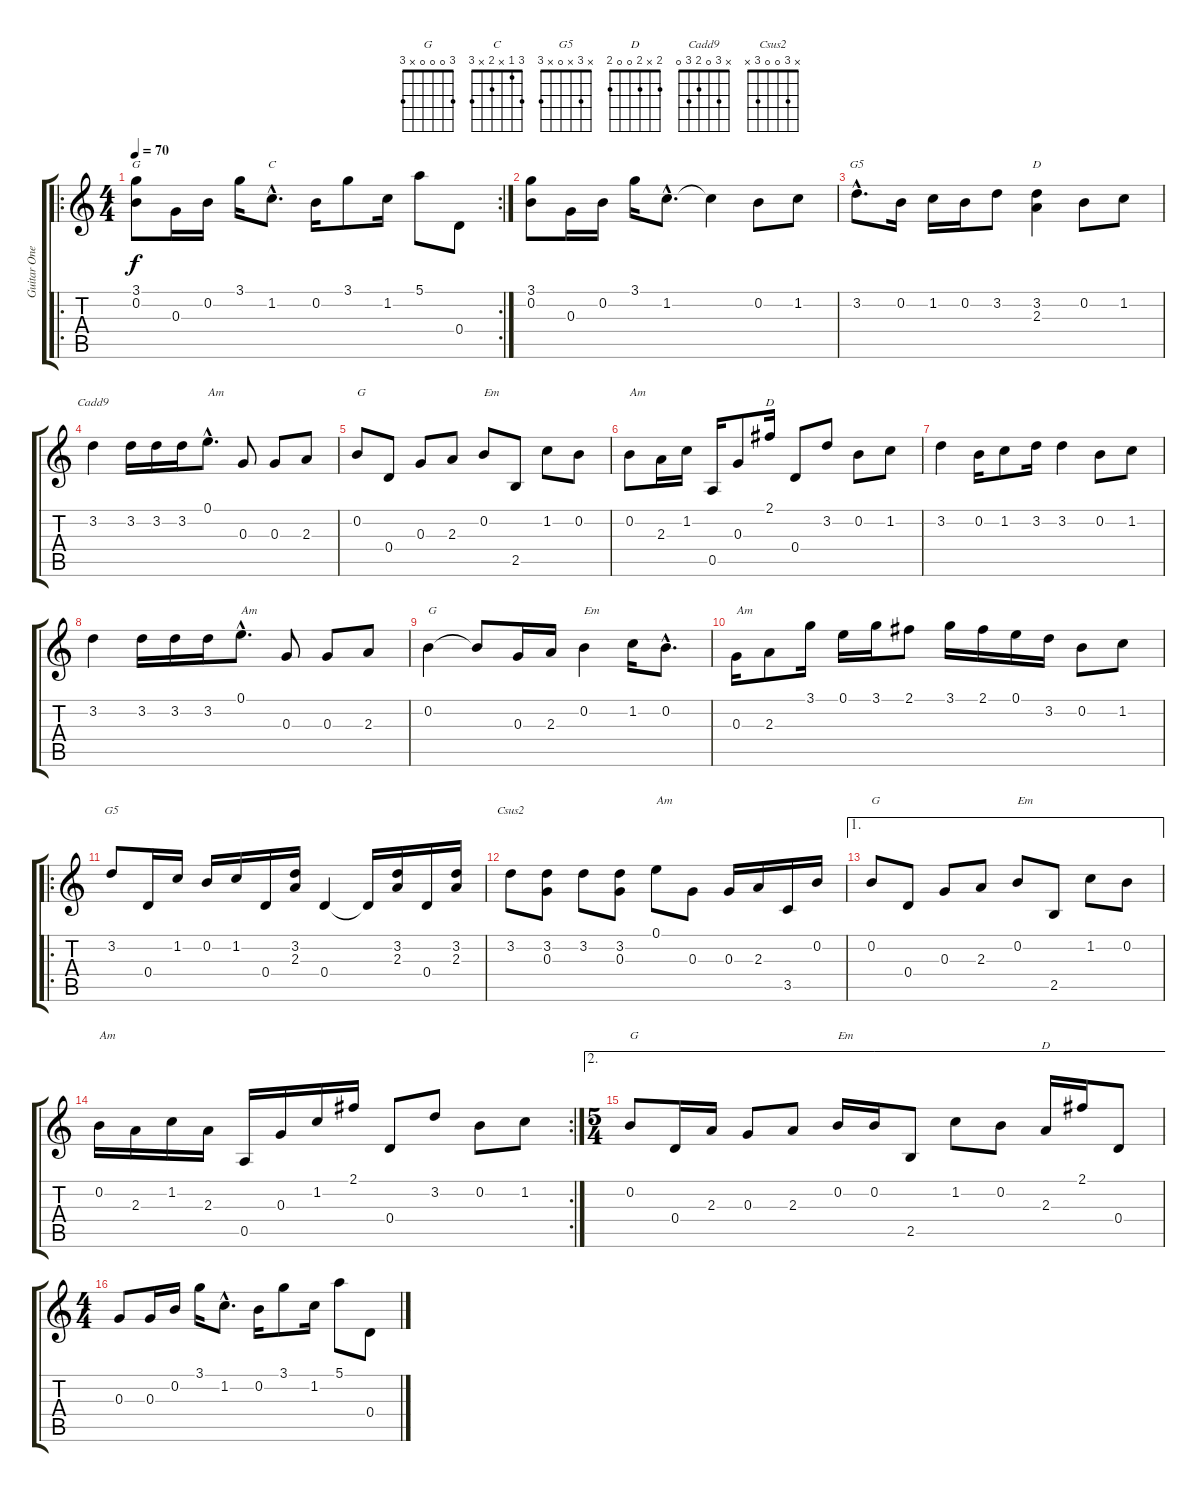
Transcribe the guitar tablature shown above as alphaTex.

\track ("Guitar One" "Guitar One") {instrument acousticguitarsteel}
\staff {score tabs}
\tuning (E4 B3 G3 D3 A2 E2) {hide}
\chord ("G" 3 0 0 0 x 3)
\chord ("C" 3 1 x 2 x 3)
\chord ("G5" x 3 x x x 3)
\chord ("D" x 3 2 x x 2)
\chord ("Cadd9" x 3 0 2 3 0)
\chord ("D" 2 3 2 0 x x)
\chord ("G5" x 3 x 0 x 3)
\chord ("Csus2" x 3 0 0 3 x)
\chord ("D" 2 x 2 0 0 2)
\ro
\rc 2
\ts (4 4)
\tempo 70
\clef g2
\ks c
(3.1 0.2).8{ch "G" dy f instrument acousticguitarsteel} 0.3.16 0.2.16 3.1.16 1.2{hac}.8{d ch "C"} 0.2.16 3.1.8 1.2.16 5.1.8 0.4.8 |
(3.1 0.2).8 0.3.16 0.2.16 3.1.16 1.2{hac}.8{d} 1.2{t}.4 0.2.8 1.2.8 |
3.2{hac}.8{d ch "G5"} 0.2.16 1.2.16 0.2.16 3.2.8 (3.2 2.3).4{ch "D"} 0.2.8 1.2.8 |
3.2.4{ch "Cadd9"} 3.2.16 3.2.16 3.2.16 0.1{hac}.8{d txt "Am"} 0.3.8 0.3.8 2.3.8 |
0.2.8{txt "G"} 0.4.8 0.3.8 2.3.8 0.2.8{txt "Em"} 2.5.8 1.2.8 0.2.8 |
0.2.8{txt "Am"} 2.3.16 1.2.16 0.5.16 0.3.8 2.1.16{ch "D"} 0.4.8 3.2.8 0.2.8 1.2.8 |
3.2.4 0.2.16 1.2.8 3.2.16 3.2.4 0.2.8 1.2.8 |
3.2.4 3.2.16 3.2.16 3.2.16 0.1{hac}.8{d txt "Am"} 0.3.8 0.3.8 2.3.8 |
0.2.4{txt "G"} 0.2{t}.8 0.3.16 2.3.16 0.2.4{txt "Em"} 1.2.16 0.2{hac}.8{d} |
0.3.16{txt "Am"} 2.3.8 3.1.16 0.1.16 3.1.16 2.1.8 3.1.16 2.1.16 0.1.16 3.2.16 0.2.8 1.2.8 |
\ro
3.2.8{ch "G5"} 0.4.16 1.2.16 0.2.16 1.2.16 0.4.16 (3.2 2.3).16 0.4.4 0.4{t}.16 (3.2 2.3).16 0.4.16 (3.2 2.3).16 |
3.2.8{ch "Csus2"} (3.2 0.3).8 3.2.8 (3.2 0.3).8 0.1.8{txt "Am"} 0.3.8 0.3.16 2.3.16 3.5.16 0.2.16 |
\ae 1
0.2.8{txt "G"} 0.4.8 0.3.8 2.3.8 0.2.8{txt "Em"} 2.5.8 1.2.8 0.2.8 |
\rc 2
0.2.16{txt "Am"} 2.3.16 1.2.16 2.3.16 0.5.16 0.3.16 1.2.16 2.1.16 0.4.8 3.2.8 0.2.8 1.2.8 |
\ae 2
\ts (5 4)
0.2.8{txt "G"} 0.4.16 2.3.16 0.3.8 2.3.8 0.2.16{txt "Em"} 0.2.16 2.5.8 1.2.8 0.2.8 2.3.16{ch "D"} 2.1.16 0.4.8 |
\ts (4 4)
0.3.8 0.3.16 0.2.16 3.1.16 1.2{hac}.8{d} 0.2.16 3.1.8 1.2.16 5.1.8 0.4.8
